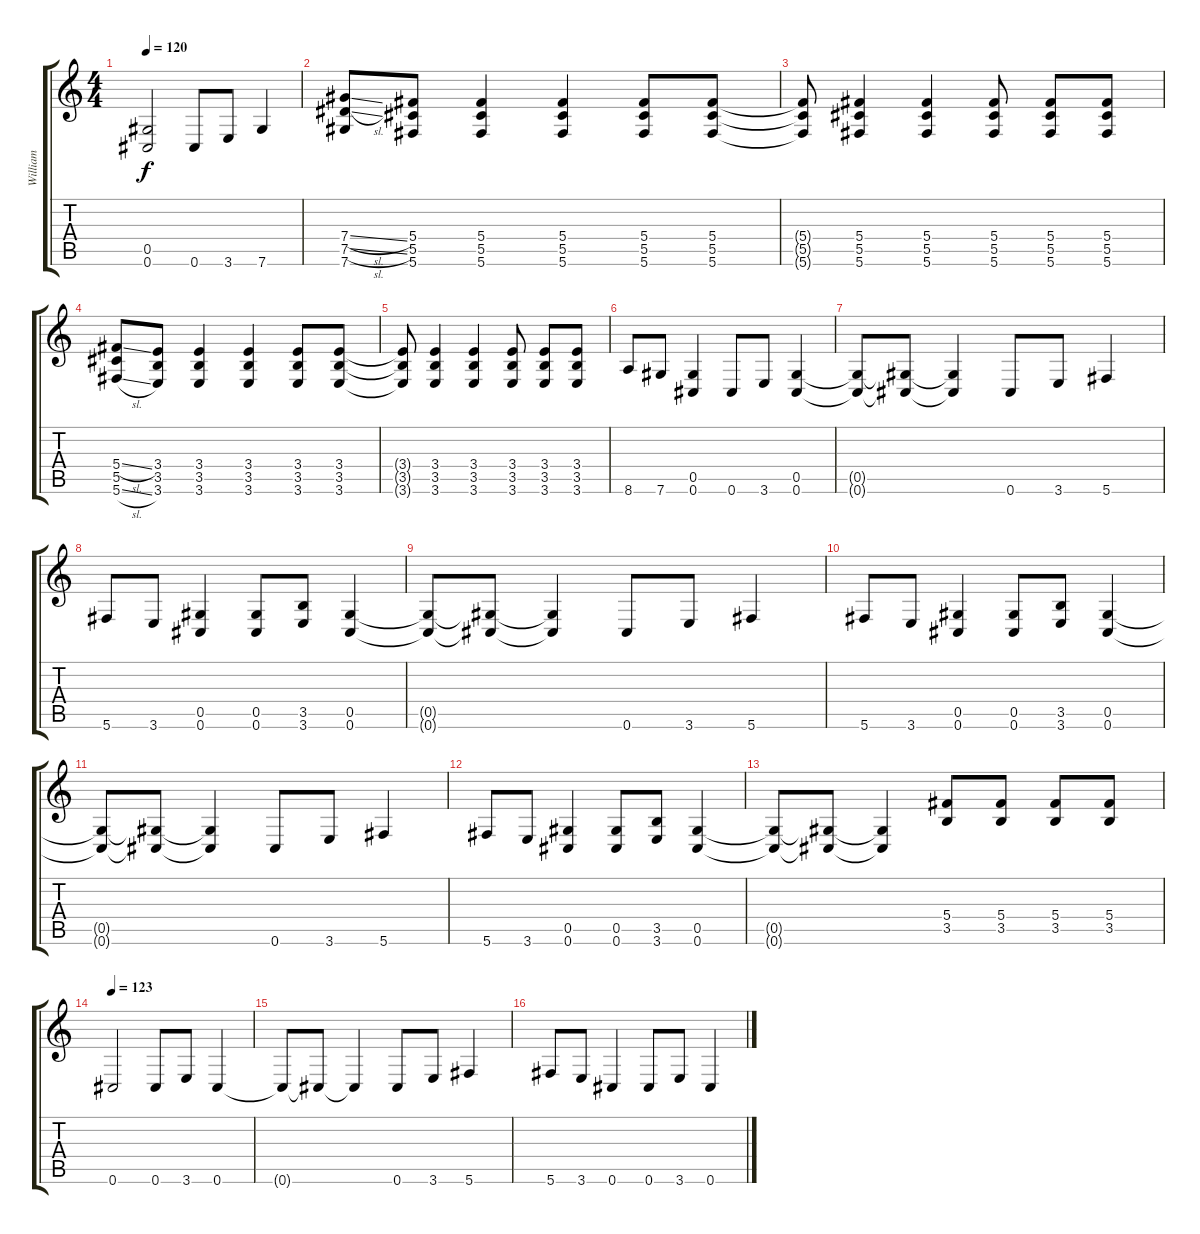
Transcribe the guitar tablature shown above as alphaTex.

\track ("William" "William") {instrument distortionguitar}
\staff {score tabs}
\tuning (Eb4 Bb3 Gb3 Db3 Ab2 Db2) {hide}
\ts (4 4)
\tempo 120
\clef g2
\ks c
(0.5{t} 0.6{t}).2{dy f} 0.6.8 3.6.8 7.6.4 |
(7.4{sl} 7.5{sl} 7.6).8 (5.4 5.5 5.6).8 (5.4 5.5 5.6).4 (5.4 5.5 5.6).4 (5.4 5.5 5.6).8 (5.4 5.5 5.6).8 |
(5.4{t} 5.5{t} 5.6{t}).8 (5.4 5.5 5.6).4 (5.4 5.5 5.6).4 (5.4 5.5 5.6).8 (5.4 5.5 5.6).8 (5.4 5.5 5.6).8 |
(5.4{sl} 5.5 5.6{sl}).8 (3.4 3.5 3.6).8 (3.4 3.5 3.6).4 (3.4 3.5 3.6).4 (3.4 3.5 3.6).8 (3.4 3.5 3.6).8 |
(3.4{t} 3.5{t} 3.6{t}).8 (3.4 3.5 3.6).4 (3.4 3.5 3.6).4 (3.4 3.5 3.6).8 (3.4 3.5 3.6).8 (3.4 3.5 3.6).8 |
8.6.8 7.6.8 (0.5 0.6).4 0.6.8 3.6.8 (0.5 0.6).4 |
(0.5{t} 0.6{t}).8 (0.5{t} 0.6{t}).8 (0.5{t} 0.6{t}).4 0.6.8 3.6.8 5.6.4 |
5.6.8 3.6.8 (0.5 0.6).4 (0.5 0.6).8 (3.5 3.6).8 (0.5 0.6).4 |
(0.5{t} 0.6{t}).8 (0.5{t} 0.6{t}).8 (0.5{t} 0.6{t}).4 0.6.8 3.6.8 5.6.4 |
5.6.8 3.6.8 (0.5 0.6).4 (0.5 0.6).8 (3.5 3.6).8 (0.5 0.6).4 |
(0.5{t} 0.6{t}).8 (0.5{t} 0.6{t}).8 (0.5{t} 0.6{t}).4 0.6.8 3.6.8 5.6.4 |
5.6.8 3.6.8 (0.5 0.6).4 (0.5 0.6).8 (3.5 3.6).8 (0.5 0.6).4 |
(0.5{t} 0.6{t}).8 (0.5{t} 0.6{t}).8 (0.5{t} 0.6{t}).4 (5.4 3.5).8 (5.4 3.5).8 (5.4 3.5).8 (5.4 3.5).8 |
\tempo 123
0.6.2 0.6.8 3.6.8 0.6.4 |
0.6{t}.8 0.6{t}.8 0.6{t}.4 0.6.8 3.6.8 5.6.4 |
5.6.8 3.6.8 0.6.4 0.6.8 3.6.8 0.6.4
